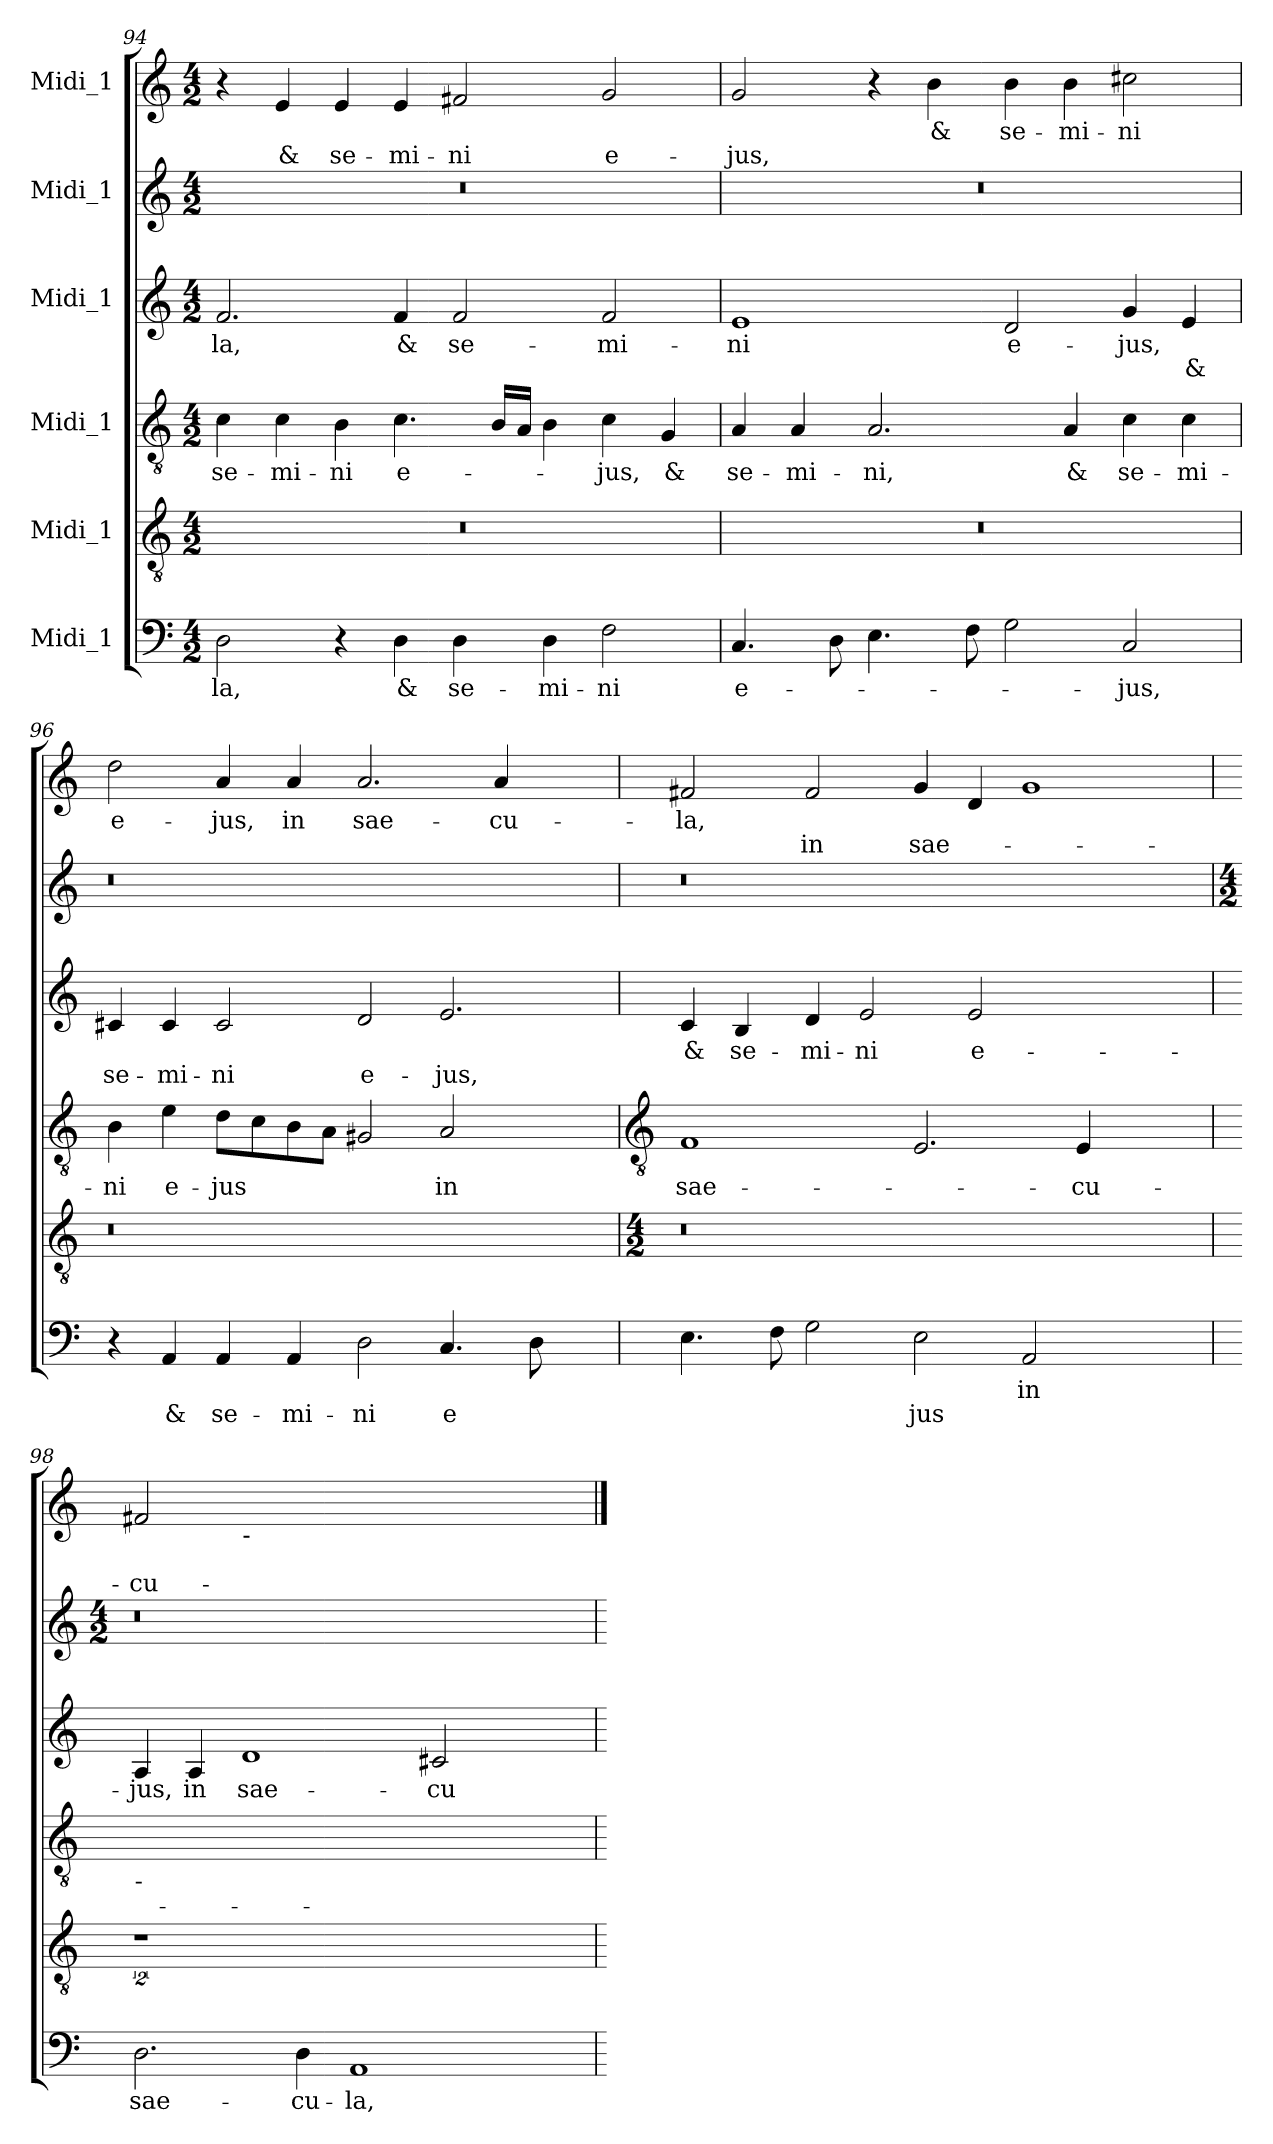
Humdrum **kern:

**kern	**text	**text	**kern	**kern	**text	**kern	**text	**text	**kern	**kern	**text	**text
*part6	*part6	*part6	*part5	*part4	*part4	*part3	*part3	*part3	*part2	*part1	*part1	*part1
*staff6	*staff6	*staff6	*staff5	*staff4	*staff4	*staff3	*staff3	*staff3	*staff2	*staff1	*staff1	*staff1
*I"Midi_1	*	*	*I"Midi_1	*I"Midi_1	*	*I"Midi_1	*	*	*I"Midi_1	*I"Midi_1	*	*
!!LO:LB:g=z
*clefF4	*	*	*clefGv2	*clefGv2	*	*clefG2	*	*	*clefG2	*clefG2	*	*
*k[]	*	*	*k[]	*k[]	*	*k[]	*	*	*k[]	*k[]	*	*
*C:	*	*	*C:	*C:	*	*C:	*	*	*C:	*C:	*	*
*M4/2	*	*	*M4/2	*M4/2	*	*M4/2	*	*	*M4/2	*M4/2	*	*
=94	=94	=94	=94	=94	=94	=94	=94	=94	=94	=94	=94	=94
!	!LO:LY:b	!	!	!	!LO:LY:b	!	!LO:LY:b	!	!	!	!	!
2D	-la,	.	0r	4c	se-	2.f	-la,	.	0r	4r	.	.
!	!	!	!	!	!LO:LY:b	!	!	!	!	!	!	!LO:LY:b
.	.	.	.	4c	-mi-	.	.	.	.	4e	.	&
!	!	!	!	!	!LO:LY:b	!	!	!	!	!	!	!LO:LY:b
4r	.	.	.	4B	-ni	.	.	.	.	4e	.	se-
!	!LO:LY:b	!	!	!	!LO:LY:b	!	!LO:LY:b	!	!	!	!	!LO:LY:b
4D	&	.	.	4.c	e-	4f	&	.	.	4e	.	-mi-
!	!LO:LY:b	!	!	!	!	!	!LO:LY:b	!	!	!	!	!LO:LY:b
4D	se-	.	.	.	.	2f	se-	.	.	2f#X	.	-ni
.	.	.	.	16BLL	.	.	.	.	.	.	.	.
.	.	.	.	16AJJ	.	.	.	.	.	.	.	.
!	!LO:LY:b	!	!	!	!	!	!	!	!	!	!	!
4D	-mi-	.	.	4B	.	.	.	.	.	.	.	.
!	!LO:LY:b	!	!	!	!LO:LY:b	!	!LO:LY:b	!	!	!	!	!LO:LY:b
2F	-ni	.	.	4c	-jus,	2f	-mi-	.	.	2g	.	e-
!	!	!	!	!	!LO:LY:b	!	!	!	!	!	!	!
.	.	.	.	4G	&	.	.	.	.	.	.	.
=95	=95	=95	=95	=95	=95	=95	=95	=95	=95	=95	=95	=95
!	!LO:LY:b	!	!	!	!LO:LY:b	!	!LO:LY:b	!	!	!	!	!LO:LY:b
4.C	e-	.	0r	4A	se-	1e	-ni	.	0r	2g	.	-jus,
!	!	!	!	!	!LO:LY:b	!	!	!	!	!	!	!
.	.	.	.	4A	-mi-	.	.	.	.	.	.	.
8D	.	.	.	.	.	.	.	.	.	.	.	.
!	!	!	!	!	!LO:LY:b	!	!	!	!	!	!	!
4.E	.	.	.	2.A	-ni,	.	.	.	.	4r	.	.
!	!	!	!	!	!	!	!	!	!	!	!LO:LY:b	!
.	.	.	.	.	.	.	.	.	.	4b	&	.
8F	.	.	.	.	.	.	.	.	.	.	.	.
!	!	!	!	!	!	!	!LO:LY:b	!	!	!	!LO:LY:b	!
2G	.	.	.	.	.	2d	e-	.	.	4b	se-	.
!	!	!	!	!	!LO:LY:b	!	!	!	!	!	!LO:LY:b	!
.	.	.	.	4A	&	.	.	.	.	4b	-mi-	.
!	!LO:LY:b	!	!	!	!LO:LY:b	!	!LO:LY:b	!	!	!	!LO:LY:b	!
2C	-jus,	.	.	4c	se-	4g	-jus,	.	.	2cc#X	-ni	.
!	!	!	!	!	!LO:LY:b	!	!	!LO:LY:b	!	!	!	!
.	.	.	.	4c	-mi-	4e	.	&	.	.	.	.
!!LO:LB:g=z
=96	=96	=96	=96	=96	=96	=96	=96	=96	=96	=96	=96	=96
!	!	!	!	!	!LO:LY:b	!	!	!LO:LY:b	!	!	!LO:LY:b	!
4r	.	.	0r	4B	-ni	4c#X	.	se-	0r	2dd	e-	.
!	!	!LO:LY:b	!	!	!LO:LY:b	!	!	!LO:LY:b	!	!	!	!
4AA	.	&	.	4e	e-	4c#	.	-mi-	.	.	.	.
!	!	!LO:LY:b	!	!	!LO:LY:b	!	!	!LO:LY:b	!	!	!LO:LY:b	!
4AA	.	se-	.	8dL	-jus	2c#	.	-ni	.	4a	-jus,	.
.	.	.	.	8c	.	.	.	.	.	.	.	.
!	!	!LO:LY:b	!	!	!	!	!	!	!	!	!LO:LY:b	!
4AA	.	-mi-	.	8B	.	.	.	.	.	4a	in	.
.	.	.	.	8AJ	.	.	.	.	.	.	.	.
!	!	!LO:LY:b	!	!	!	!	!	!LO:LY:b	!	!	!LO:LY:b	!
2D	.	-ni	.	2G#X	.	2d	.	e-	.	2.a	sae-	.
!	!	!LO:LY:b	!	!	!LO:LY:b	!	!	!LO:LY:b	!	!	!	!
4.C	.	e	.	2A	in	2.e	.	-jus,	.	.	.	.
!	!	!	!	!	!	!	!	!	!	!	!LO:LY:b	!
.	.	.	.	.	.	.	.	.	.	4a	-cu-	.
8D	.	.	.	.	.	.	.	.	.	.	.	.
4ryy	.	.	4ryy	4ryy	.	.	.	.	4ryy	4ryy	.	.
!!LO:LB:g=z
=97	=97	=97	=97	=97	=97	=97	=97	=97	=97	=97	=97	=97
*	*	*	*	*clefGv2	*	*	*	*	*	*	*	*
*	*	*	*M4/2	*	*	*	*	*	*	*	*	*
!	!	!	!	!	!LO:LY:b	!	!LO:LY:b	!	!	!	!LO:LY:b	!
4.E	.	.	0r	1F	sae-	4c	&	.	0r	2f#X	-la,	.
!	!	!	!	!	!	!	!LO:LY:b	!	!	!	!	!
.	.	.	.	.	.	4B	se-	.	.	.	.	.
8F	.	.	.	.	.	.	.	.	.	.	.	.
!	!	!	!	!	!	!	!LO:LY:b	!	!	!	!	!LO:LY:b
2G	.	.	.	.	.	4d	-mi-	.	.	2f#	.	in
!	!	!	!	!	!	!	!LO:LY:b	!	!	!	!	!
.	.	.	.	.	.	2e	-ni	.	.	.	.	.
!	!	!LO:LY:b	!	!	!	!	!	!	!	!	!	!LO:LY:b
2E	.	jus	.	2.E	.	.	.	.	.	4g	.	sae-
!	!	!	!	!	!	!	!LO:LY:b	!	!	!	!	!
.	.	.	.	.	.	2e	e-	.	.	4d	.	.
!	!LO:LY:b	!	!	!	!	!	!	!	!	!	!	!
2AA	in	.	.	.	.	.	.	.	.	1g	.	.
!	!	!	!	!	!LO:LY:b	!	!	!	!	!	!	!
.	.	.	.	4E	-cu-	2.ryy	.	.	.	.	.	.
2ryy	.	.	2ryy	2ryy	.	.	.	.	2ryy	.	.	.
!!LO:LB:g=z
=98	=98	=98	=98	=98	=98	=98	=98	=98	=98	=98	=98	=98
*	*	*	*	*	*	*	*	*	*M4/2	*	*	*
!	!	!	!	!LO:TX:b:t=-	!	!	!	!	!	!	!	!
!	!LO:LY:b	!	!	!	!LO:LY:b	!	!LO:LY:b	!	!	!	!	!LO:LY:b
2.D	sae-	.	2%5r	[1D;<yy	-la.	4A	-jus,	.	0r	2f#X	.	-cu-
!	!	!	!	!	!	!	!LO:LY:b	!	!	!	!	!
.	.	.	.	.	.	4A	in	.	.	.	.	.
!	!	!	!	!	!	!	!	!	!	!LO:TX:b:t=-	!	!
!	!	!	!	!	!	!	!LO:LY:b	!	!	!	!	!LO:LY:b
.	.	.	.	.	.	1d	sae-	.	.	1f#;<yy	.	-la.
!	!LO:LY:b	!	!	!	!	!	!	!	!	!	!	!
4D	-cu-	.	.	.	.	.	.	.	.	.	.	.
!	!LO:LY:b	!	!	!	!	!	!	!	!	!	!	!
1AA	-la,	.	.	1Dyy_	.	.	.	.	.	.	.	.
!	!	!	!	!	!	!	!LO:LY:b	!	!	!	!	!
.	.	.	.	.	.	2c#X	-cu-	.	.	1ryy	.	.
2ryy	.	.	.	2ryy	.	2ryy	.	.	2ryy	.	.	.
=	==	==	=	=	==	=	==	==	=	==	==	==
*-	*-	*-	*-	*-	*-	*-	*-	*-	*-	*-	*-	*-
